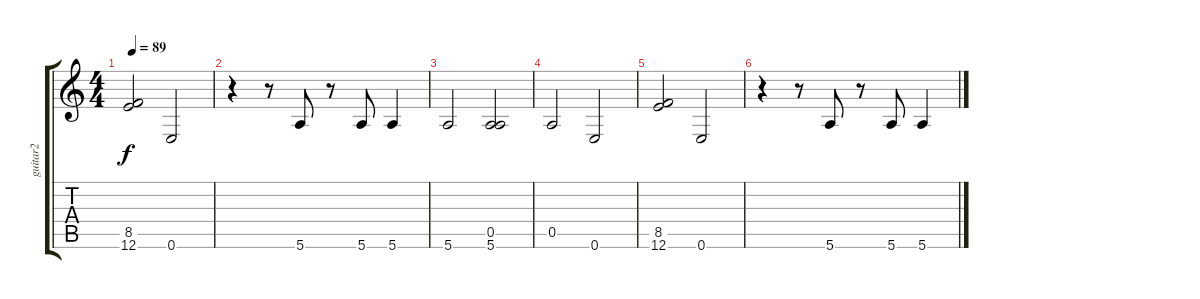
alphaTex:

\track ("guitar2" "guitar2") {instrument overdrivenguitar}
\staff {score tabs}
\tuning (E4 B3 G3 D3 A2 E2) {hide}
\ts (4 4)
\tempo 89
\clef g2
\ks c
(8.5 12.6).2{dy f volume 6} 0.6.2{volume 5} |
r.4{volume 3} r.8 5.6.8{volume 2} r.8 5.6.8{volume 1} 5.6.4{volume 1} |
5.6.2{volume 0} (0.5 5.6).2{volume 0} |
0.5.2 0.6.2 |
(8.5 12.6).2 0.6.2 |
r.4 r.8 5.6.8 r.8 5.6.8 5.6.4
